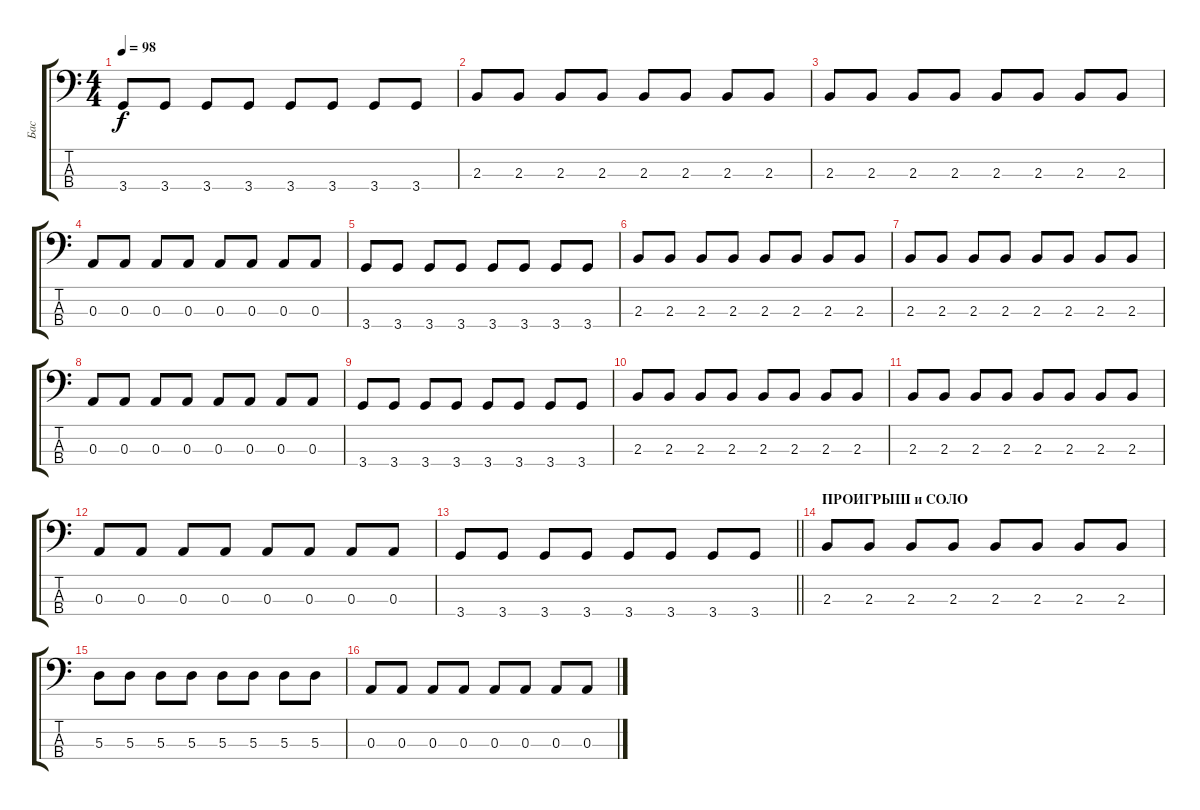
\track ("Бас" "Бас") {instrument electricbassfinger}
\staff {score tabs}
\tuning (G2 D2 A1 E1) {hide}
\ts (4 4)
\tempo 98
\clef f4
\ks c
3.4.8{dy f} 3.4.8 3.4.8 3.4.8 3.4.8 3.4.8 3.4.8 3.4.8 |
2.3.8 2.3.8 2.3.8 2.3.8 2.3.8 2.3.8 2.3.8 2.3.8 |
2.3.8 2.3.8 2.3.8 2.3.8 2.3.8 2.3.8 2.3.8 2.3.8 |
0.3.8 0.3.8 0.3.8 0.3.8 0.3.8 0.3.8 0.3.8 0.3.8 |
3.4.8 3.4.8 3.4.8 3.4.8 3.4.8 3.4.8 3.4.8 3.4.8 |
2.3.8 2.3.8 2.3.8 2.3.8 2.3.8 2.3.8 2.3.8 2.3.8 |
2.3.8 2.3.8 2.3.8 2.3.8 2.3.8 2.3.8 2.3.8 2.3.8 |
0.3.8 0.3.8 0.3.8 0.3.8 0.3.8 0.3.8 0.3.8 0.3.8 |
3.4.8 3.4.8 3.4.8 3.4.8 3.4.8 3.4.8 3.4.8 3.4.8 |
2.3.8 2.3.8 2.3.8 2.3.8 2.3.8 2.3.8 2.3.8 2.3.8 |
2.3.8 2.3.8 2.3.8 2.3.8 2.3.8 2.3.8 2.3.8 2.3.8 |
0.3.8 0.3.8 0.3.8 0.3.8 0.3.8 0.3.8 0.3.8 0.3.8 |
\barLineRight lightlight
3.4.8 3.4.8 3.4.8 3.4.8 3.4.8 3.4.8 3.4.8 3.4.8 |
\section ("" "ПРОИГРЫШ и СОЛО")
2.3.8 2.3.8 2.3.8 2.3.8 2.3.8 2.3.8 2.3.8 2.3.8 |
5.3.8 5.3.8 5.3.8 5.3.8 5.3.8 5.3.8 5.3.8 5.3.8 |
0.3.8 0.3.8 0.3.8 0.3.8 0.3.8 0.3.8 0.3.8 0.3.8
